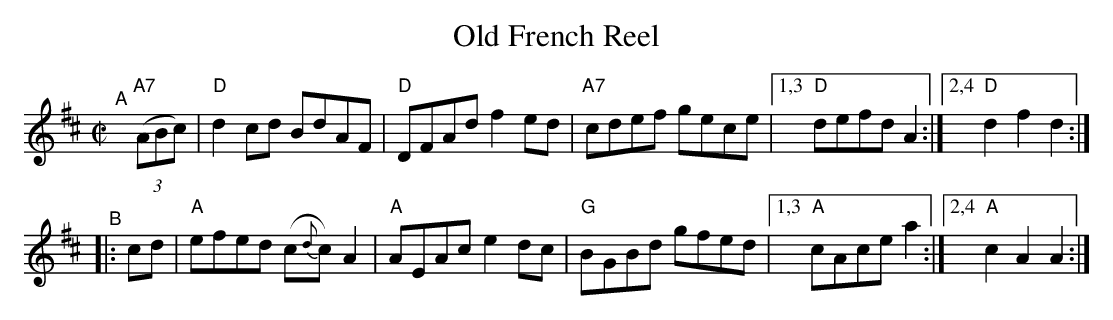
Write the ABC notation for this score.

X:1
T: Old French Reel
M: C|
L: 1/8
K: D
"^A"[|]\
"A7"((3ABc) | "D"d2cd BdAF | "D"DFAd f2ed | "A7"cdef gece |[1,3 "D"defd A2 :|[2,4 "D"d2f2 d2 :|
"^B"|:\
cd | "A"efed (c{d}c)A2 | "A"AEAc e2dc | "G"BGBd gfed |[1,3 "A"cAce a2 :|[2,4 "A"c2A2 A2 :|
